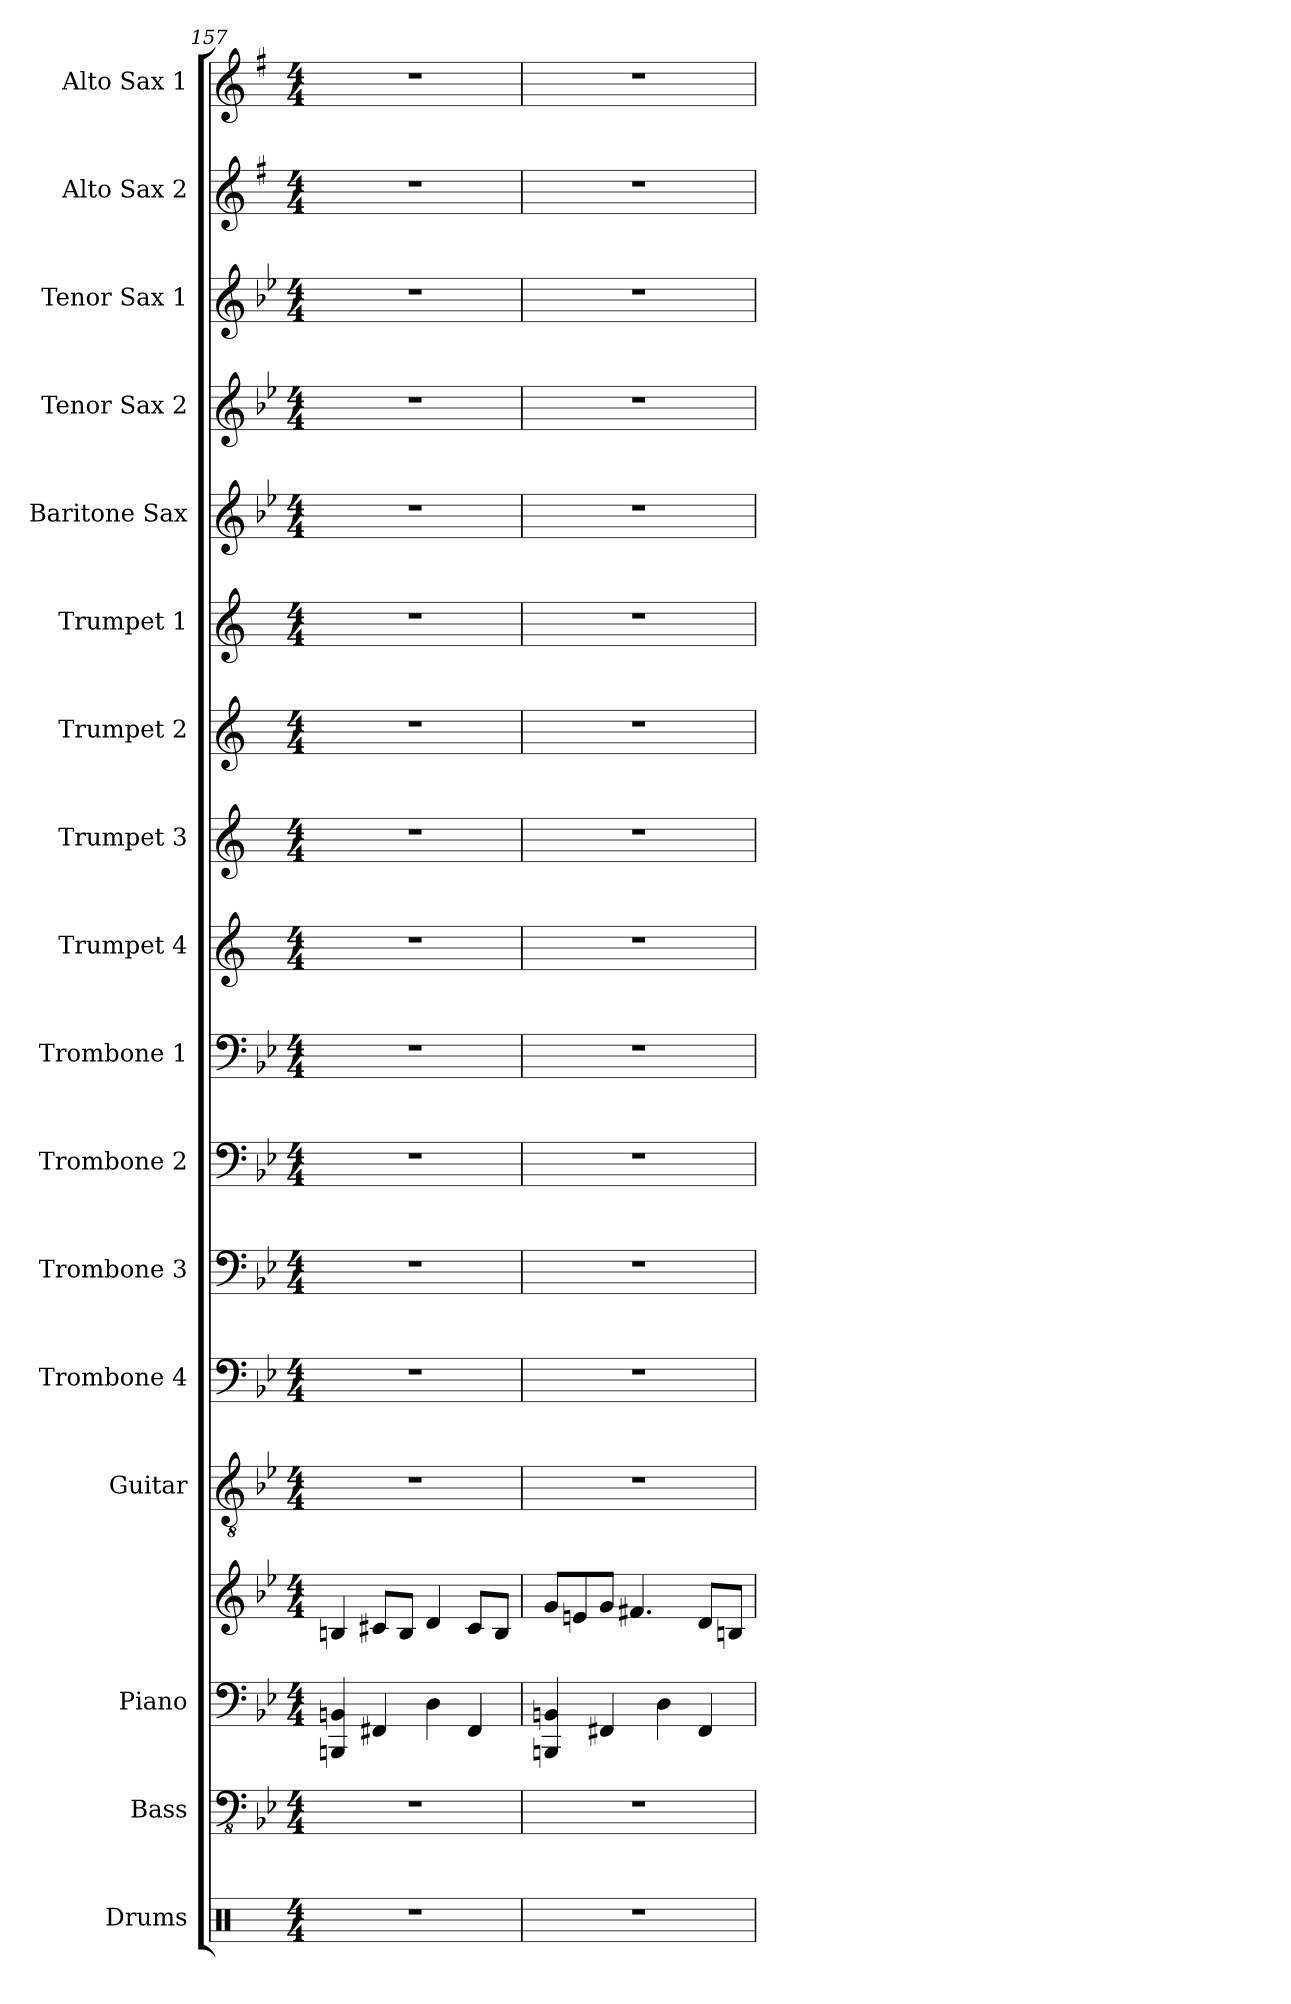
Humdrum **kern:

**kern	**kern	**kern	**kern	**kern	**kern	**kern	**kern	**kern	**kern	**kern	**kern	**kern	**kern	**kern	**kern	**kern	**kern
*part17	*part16	*part15	*part15	*part14	*part13	*part12	*part11	*part10	*part9	*part8	*part7	*part6	*part5	*part4	*part3	*part2	*part1
*staff18	*staff17	*staff16	*staff15	*staff14	*staff13	*staff12	*staff11	*staff10	*staff9	*staff8	*staff7	*staff6	*staff5	*staff4	*staff3	*staff2	*staff1
*I"Drums	*I"Bass	*I"Piano	*	*I"Guitar	*I"Trombone 4	*I"Trombone 3	*I"Trombone 2	*I"Trombone 1	*I"Trumpet 4	*I"Trumpet 3	*I"Trumpet 2	*I"Trumpet 1	*I"Baritone Sax	*I"Tenor Sax 2	*I"Tenor Sax 1	*I"Alto Sax 2	*I"Alto Sax 1
*I'Drums	*I'Bass	*I'Piano	*	*I'Gtr.	*I'Tbn. 4	*I'Tbn. 3	*I'Tbn. 2	*I'Tbn. 1	*I'Tpt. 4	*I'Tpt. 3	*I'Tpt. 2	*I'Tpt. 1	*I'Bari	*I'Tenor 2	*I'Tenor 1	*I'Alto 2	*I'Alto 1
*clefX	*clefFv4	*clefF4	*clefG2	*clefGv2	*clefF4	*clefF4	*clefF4	*clefF4	*clefG2	*clefG2	*clefG2	*clefG2	*clefG2	*clefG2	*clefG2	*clefG2	*clefG2
*	*	*	*	*	*	*	*	*	*ITrd1c2	*ITrd1c2	*ITrd1c2	*ITrd1c2	*ITrd12c21	*ITrd8c14	*ITrd8c14	*ITrd5c9	*ITrd5c9
*k[]	*k[b-e-]	*k[b-e-]	*k[b-e-]	*k[b-e-]	*k[b-e-]	*k[b-e-]	*k[b-e-]	*k[b-e-]	*k[b-e-]	*k[b-e-]	*k[b-e-]	*k[b-e-]	*k[b-e-]	*k[b-e-]	*k[b-e-]	*k[b-e-]	*k[b-e-]
*M4/4	*M4/4	*M4/4	*M4/4	*M4/4	*M4/4	*M4/4	*M4/4	*M4/4	*M4/4	*M4/4	*M4/4	*M4/4	*M4/4	*M4/4	*M4/4	*M4/4	*M4/4
=157	=157	=157	=157	=157	=157	=157	=157	=157	=157	=157	=157	=157	=157	=157	=157	=157	=157
1r	1r	4BBBn/ 4BBn/	4Bn/	1r	1r	1r	1r	1r	1r	1r	1r	1r	1r	1r	1r	1r	1r
.	.	4FF#X/	8c#X/L	.	.	.	.	.	.	.	.	.	.	.	.	.	.
.	.	.	8B/J	.	.	.	.	.	.	.	.	.	.	.	.	.	.
.	.	4D\	4d/	.	.	.	.	.	.	.	.	.	.	.	.	.	.
.	.	4FF#/	8c#/L	.	.	.	.	.	.	.	.	.	.	.	.	.	.
.	.	.	8B/J	.	.	.	.	.	.	.	.	.	.	.	.	.	.
=158	=158	=158	=158	=158	=158	=158	=158	=158	=158	=158	=158	=158	=158	=158	=158	=158	=158
1r	1r	4BBBn/ 4BBn/	8g/L	1r	1r	1r	1r	1r	1r	1r	1r	1r	1r	1r	1r	1r	1r
.	.	.	8en/	.	.	.	.	.	.	.	.	.	.	.	.	.	.
.	.	4FF#X/	8g/J	.	.	.	.	.	.	.	.	.	.	.	.	.	.
.	.	.	4.f#X/	.	.	.	.	.	.	.	.	.	.	.	.	.	.
.	.	4D\	.	.	.	.	.	.	.	.	.	.	.	.	.	.	.
.	.	4FF#/	8d/L	.	.	.	.	.	.	.	.	.	.	.	.	.	.
.	.	.	8Bn/J	.	.	.	.	.	.	.	.	.	.	.	.	.	.
=	=	=	=	=	=	=	=	=	=	=	=	=	=	=	=	=	=
*-	*-	*-	*-	*-	*-	*-	*-	*-	*-	*-	*-	*-	*-	*-	*-	*-	*-
